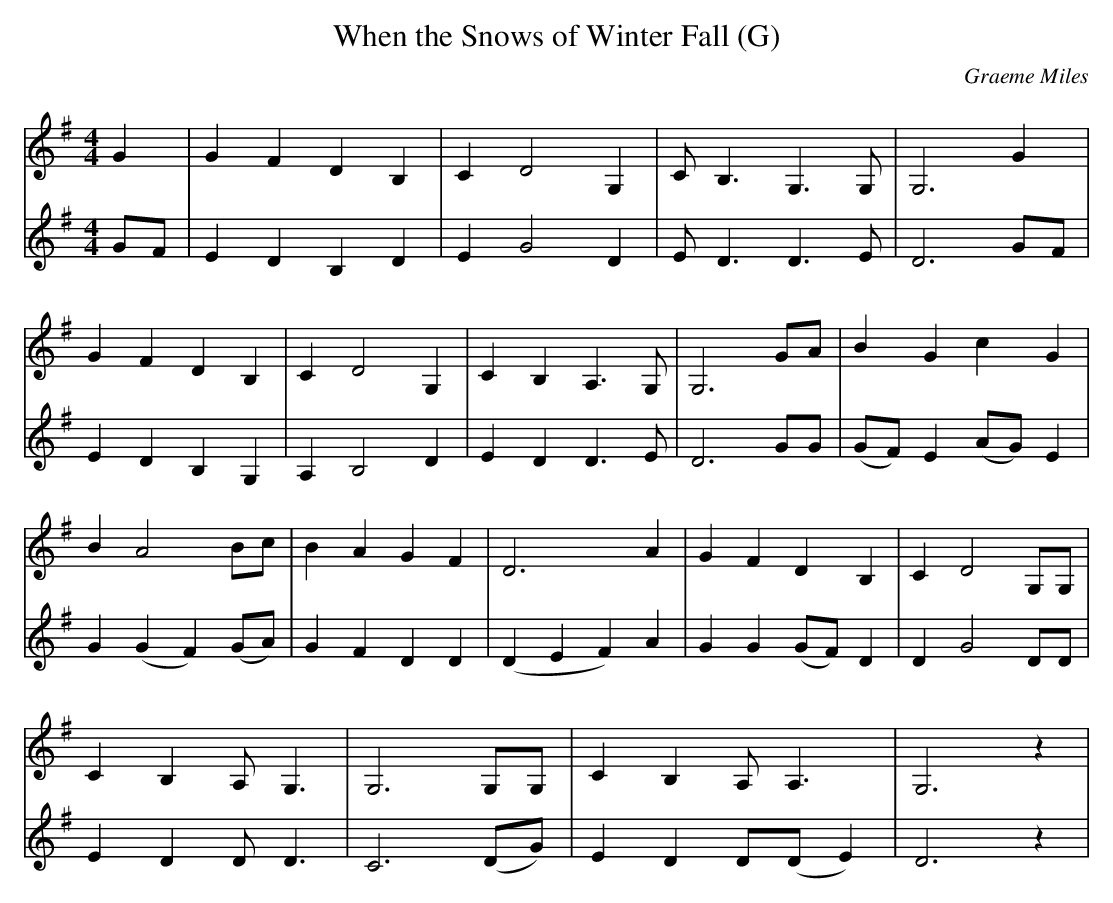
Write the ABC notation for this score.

X:1
T:When the Snows of Winter Fall (G)
C:Graeme Miles
M:4/4
L:1/8
K:G
V:1
G2 | G2 F2 D2 B,2 | C2 D4 G,2 | C B,3 G,3 G, | G,6 G2 |
G2 F2 D2 B,2 | C2 D4 G,2 | C2 B,2 A,3 G, | G,6 GA | B2 G2 c2 G2 |
B2 A4 Bc | B2 A2 G2 F2 | D6 A2 | G2 F2 D2 B,2 | C2 D4 G,G, |
C2 B,2 A, G,3 | G,6 G,G, | C2 B,2 A, A,3 | G,6 z2 |
V:2
GF | E2 D2 B,2 D2 | E2 G4 D2 | E D3 D3 E | D6 GF |
E2 D2 B,2 G,2 | A,2 B,4 D2 | E2 D2 D3 E | D6 GG | (GF) E2 (AG) E2 |
G2 (G2F2) (GA) | G2F2 D2 D2 | (D2 E2 F2) A2 | G2 G2 (GF) D2 | D2 G4 DD |
E2 D2 D D3 | C6 (DG) | E2 D2 D(D E2) | D6 z2 |
